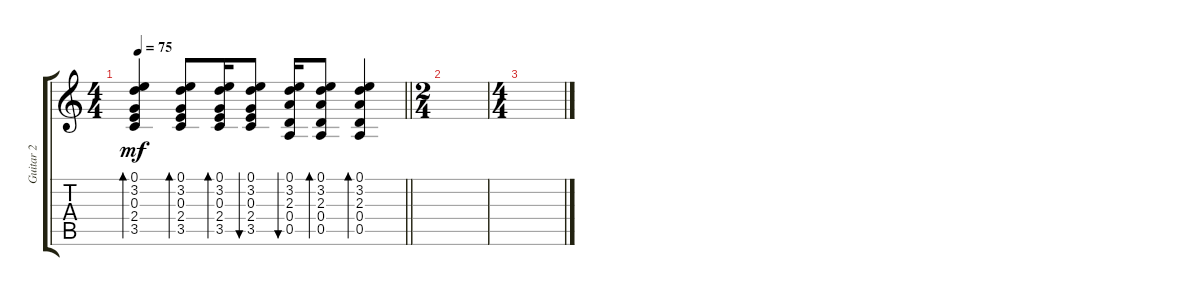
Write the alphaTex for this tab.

\track ("Guitar 2" "Guitar 2") {instrument acousticguitarsteel}
\staff {score tabs}
\tuning (E4 B3 G3 D3 A2 E2) {hide}
\ts (4 4)
\tempo 75
\clef g2
\barLineRight lightlight
\ks c
(0.1 3.2 0.3 2.4 3.5).4{bd 30 dy mf} (0.1 3.2 0.3 2.4 3.5).8{bd 30} (0.1 3.2 0.3 2.4 3.5).16{bd 30} (0.1 3.2 0.3 2.4 3.5).8{bu 30} (0.1 3.2 2.3 0.4 0.5).16{bu 30} (0.1 3.2 2.3 0.4 0.5).8{bd 30} (0.1 3.2 2.3 0.4 0.5).4{bd 30} |
\ts (2 4)
|
\ts (4 4)
